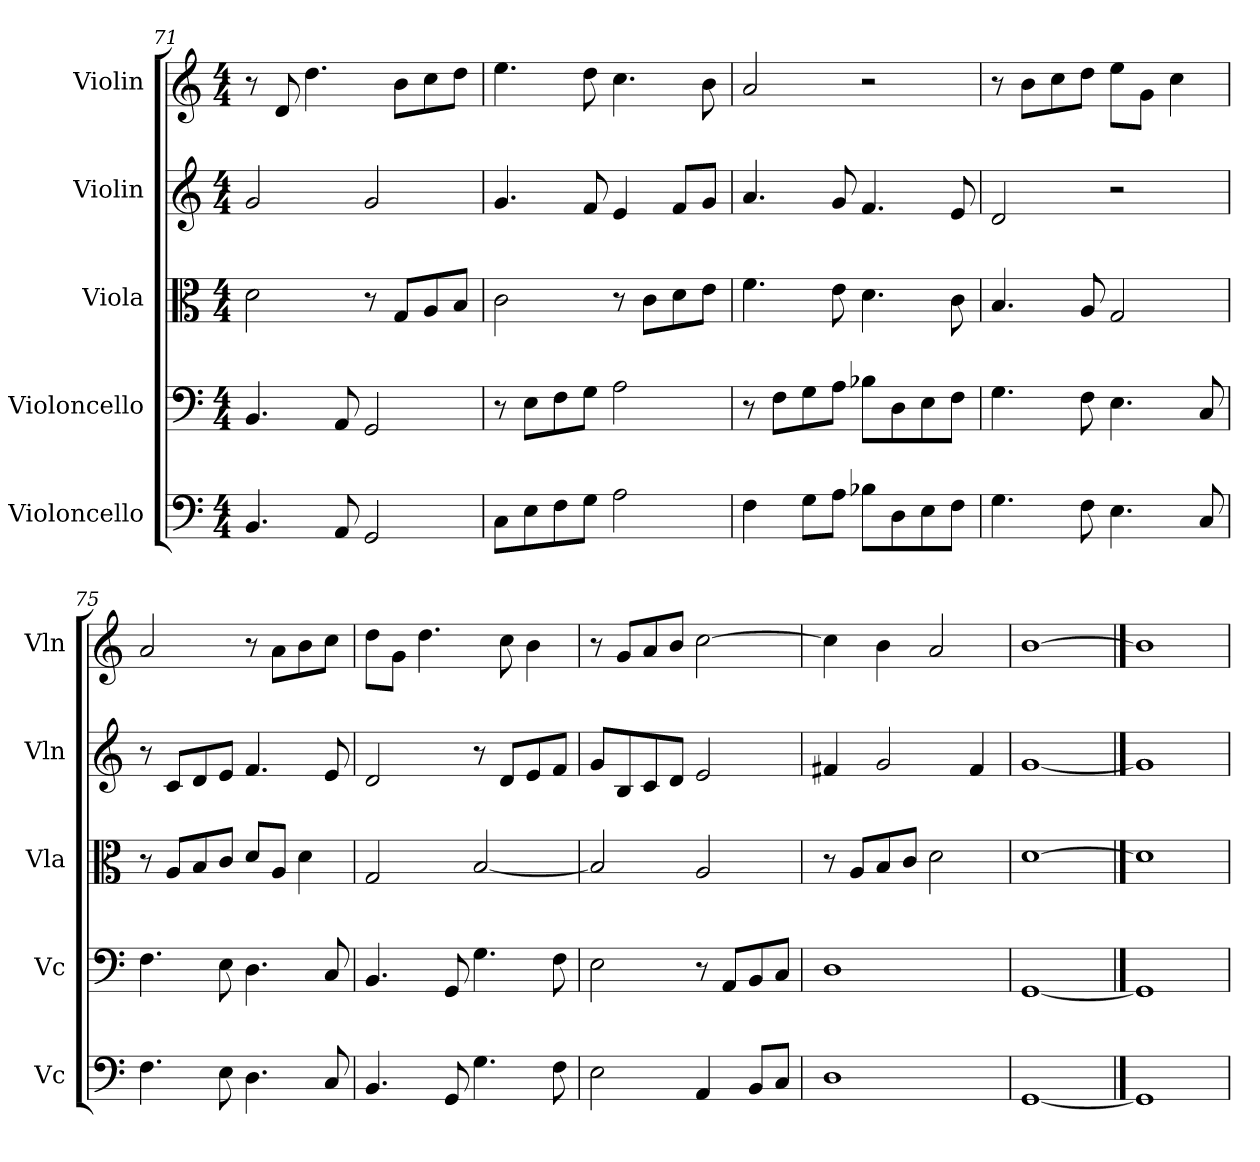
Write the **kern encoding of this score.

**kern	**kern	**kern	**kern	**kern
*part5	*part4	*part3	*part2	*part1
*staff5	*staff4	*staff3	*staff2	*staff1
*I"Violoncello	*I"Violoncello	*I"Viola	*I"Violin	*I"Violin
*I'Vc	*I'Vc	*I'Vla	*I'Vln	*I'Vln
*clefF4	*clefF4	*clefC3	*clefG2	*clefG2
*k[]	*k[]	*k[]	*k[]	*k[]
*M4/4	*M4/4	*M4/4	*M4/4	*M4/4
=71	=71	=71	=71	=71
4.BB/	4.BB/	2d\	2g/	8r
.	.	.	.	8d/
.	.	.	.	4.dd\
8AA/	8AA/	.	.	.
2GG/	2GG/	8r	2g/	.
.	.	8G/L	.	8b\L
.	.	8A/	.	8cc\
.	.	8B/J	.	8dd\J
=72	=72	=72	=72	=72
8C\L	8r	2c\	4.g/	4.ee\
8E\	8E\L	.	.	.
8F\	8F\	.	.	.
8G\J	8G\J	.	8f/	8dd\
2A\	2A\	8r	4e/	4.cc\
.	.	8c\L	.	.
.	.	8d\	8f/L	.
.	.	8e\J	8g/J	8b\
=73	=73	=73	=73	=73
4F\	8r	4.f\	4.a/	2a/
.	8F\L	.	.	.
8G\L	8G\	.	.	.
8A\J	8A\J	8e\	8g/	.
8B-X\L	8B-X\L	4.d\	4.f/	2r
8D\	8D\	.	.	.
8E\	8E\	.	.	.
8F\J	8F\J	8c\	8e/	.
=74	=74	=74	=74	=74
4.G\	4.G\	4.B/	2d/	8r
.	.	.	.	8b\L
.	.	.	.	8cc\
8F\	8F\	8A/	.	8dd\J
4.E\	4.E\	2G/	2r	8ee\L
.	.	.	.	8g\J
.	.	.	.	4cc\
8C/	8C/	.	.	.
=75	=75	=75	=75	=75
4.F\	4.F\	8r	8r	2a/
.	.	8A/L	8c/L	.
.	.	8B/	8d/	.
8E\	8E\	8c/J	8e/J	.
4.D\	4.D\	8d/L	4.f/	8r
.	.	8A/J	.	8a\L
.	.	4d\	.	8b\
8C/	8C/	.	8e/	8cc\J
=76	=76	=76	=76	=76
4.BB/	4.BB/	2G/	2d/	8dd\L
.	.	.	.	8g\J
.	.	.	.	4.dd\
8GG/	8GG/	.	.	.
4.G\	4.G\	[2B/	8r	.
.	.	.	8d/L	8cc\
.	.	.	8e/	4b\
8F\	8F\	.	8f/J	.
=77	=77	=77	=77	=77
2E\	2E\	2B/]	8g/L	8r
.	.	.	8B/	8g/L
.	.	.	8c/	8a/
.	.	.	8d/J	8b/J
4AA/	8r	2A/	2e/	[2cc\
.	8AA/L	.	.	.
8BB/L	8BB/	.	.	.
8C/J	8C/J	.	.	.
=78	=78	=78	=78	=78
1D	1D	8r	4f#X/	4cc\]
.	.	8A/L	.	.
.	.	8B/	2g/	4b\
.	.	8c/J	.	.
.	.	2d\	.	2a/
.	.	.	4f#/	.
=79	=79	=79	=79	=79
[1GG	[1GG	[1d	[1g	[1b
==80	==80	==80	==80	==80
1GG]	1GG]	1d]	1g]	1b]
=	=	=	=	=
*-	*-	*-	*-	*-
